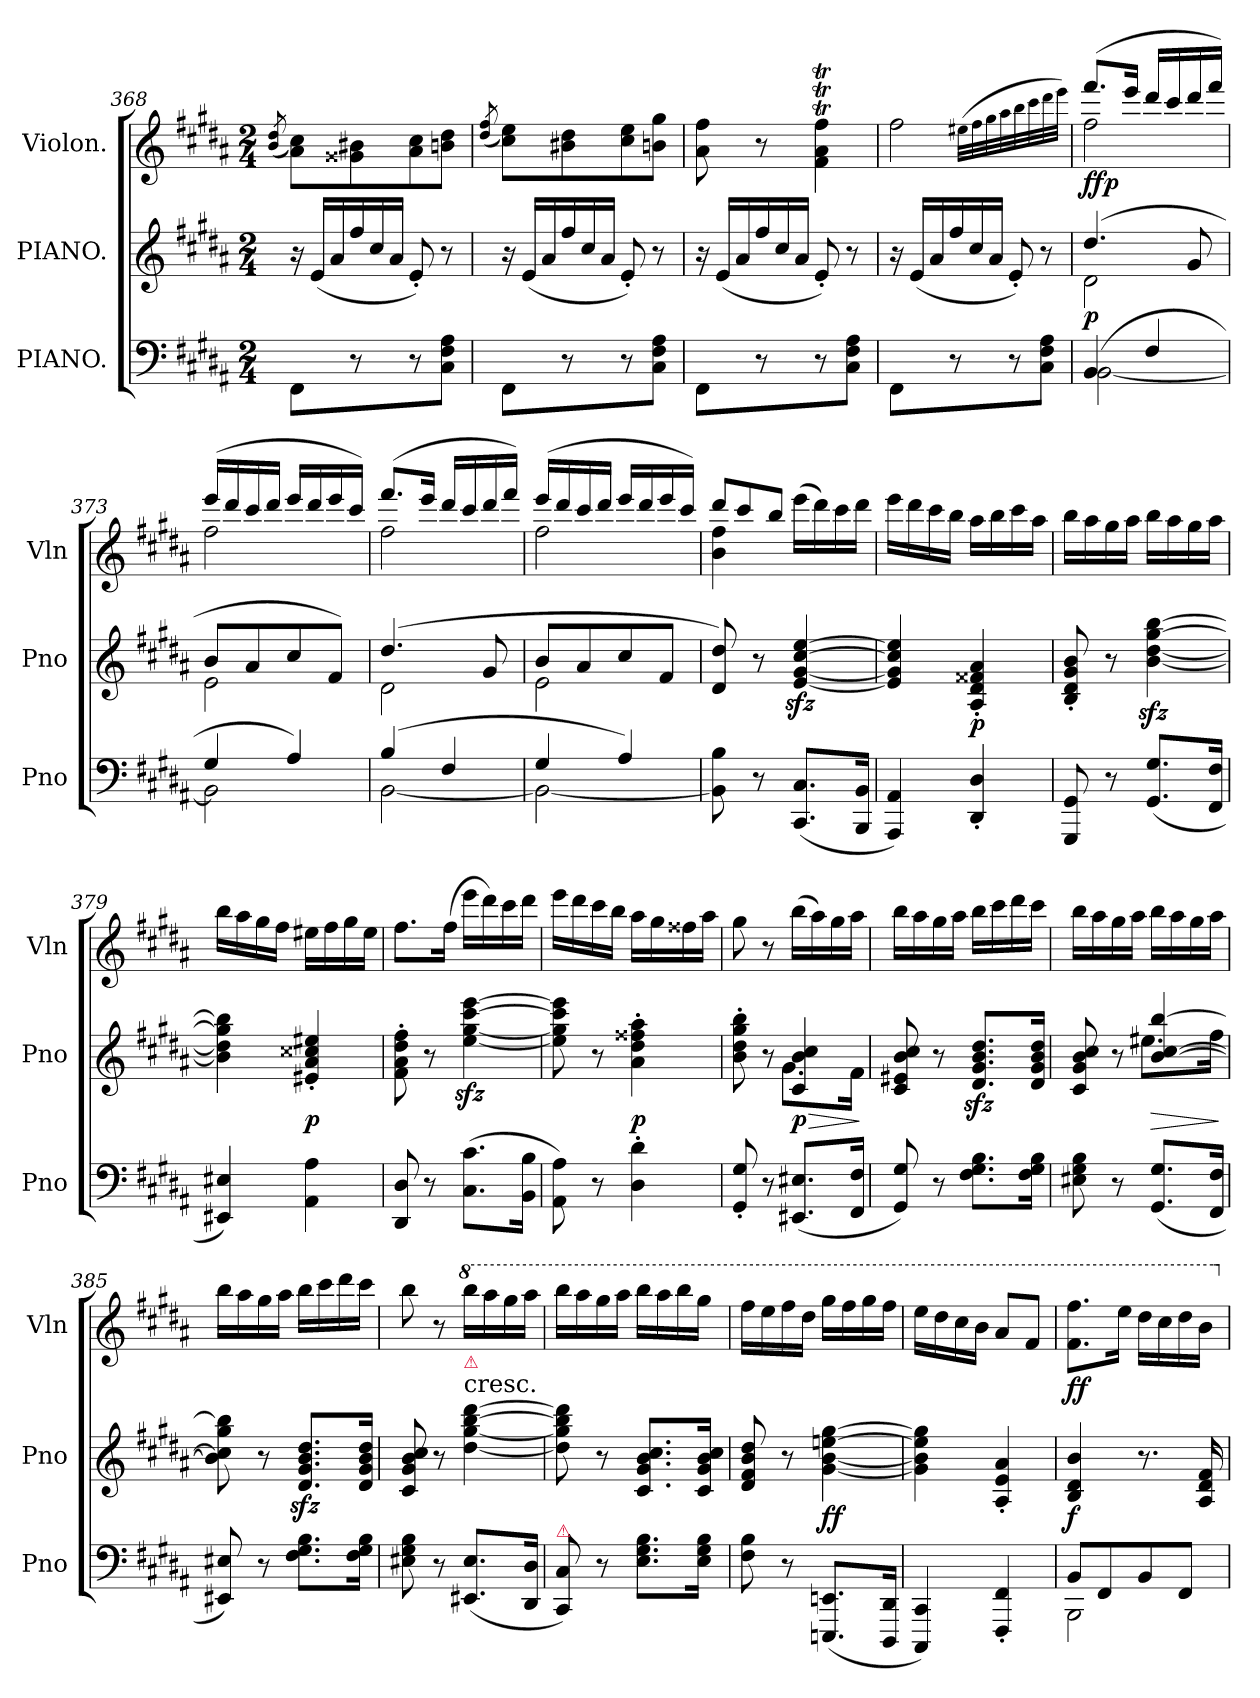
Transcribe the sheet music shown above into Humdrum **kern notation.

**kern	**kern	**dynam	**kern	**dynam
*part3	*part2	*part2	*part1	*part1
*staff3	*staff2	*staff2	*staff1	*staff1
*I"PIANO.	*I"PIANO.	*	*I"Violon.	*
*I'Pno	*I'Pno	*	*I'Vln	*
*clefF4	*clefG2	*	*clefG2	*
*k[f#c#g#d#a#]	*k[f#c#g#d#a#]	*	*k[f#c#g#d#a#]	*
*M2/4	*M2/4	*	*M2/4	*
=368	=368	=368	=368	=368
.	.	.	(<8qb/ 8qdd#/	.
*	*Xtuplet	*	*	*
8FF#\L	24r	.	8a#\ 8cc#\L)	.
.	(24e/LL	.	.	.
.	24a#/	.	.	.
8r	24ff#/	.	8g##X\ 8b#X\	.
.	24cc#/	.	.	.
.	24a#/JJ	.	.	.
8r	8e'/)	.	8a#\ 8cc#\	.
8C#\ 8F#\ 8A#\J	8r	.	8bn\ 8dd#\J	.
=369	=369	=369	=369	=369
.	.	.	(<8qdd#/ 8qff#/	.
8FF#\L	24r	.	8cc#\ 8ee\L)	.
.	(24e/LL	.	.	.
.	24a#/	.	.	.
8r	24ff#/	.	8b#X\ 8dd#\	.
.	24cc#/	.	.	.
.	24a#/JJ	.	.	.
8r	8e'/)	.	8cc#\ 8ee\	.
8C#\ 8F#\ 8A#\J	8r	.	8bn\ 8gg#\J	.
=370	=370	=370	=370	=370
8FF#\L	24r	.	8a#\ 8ff#\	.
.	(24e/LL	.	.	.
.	24a#/	.	.	.
8r	24ff#/	.	8r	.
.	24cc#/	.	.	.
.	24a#/JJ	.	.	.
8r	8e'/)	.	4f#T\ 4a#T\ 4ff#T\	.
8C#\ 8F#\ 8A#\J	8r	.	.	.
=371	=371	=371	=371	=371
8FF#\L	24r	.	2ff#\	.
.	(24e/LL	.	.	.
.	24a#/	.	.	.
8r	24ff#/	.	.	.
.	24cc#/	.	.	.
.	24a#/JJ	.	.	.
8r	8e'/)	.	.	.
8C#\ 8F#\ 8A#\J	8r	.	.	.
.	.	.	(32qqee#X\LLL	.
.	.	.	32qqff#\	.
.	.	.	32qqgg#\	.
.	.	.	32qqaa#\	.
.	.	.	32qqbb\	.
.	.	.	32qqccc#\	.
.	.	.	32qqddd#\	.
.	.	.	32qqeee\JJJ)	.
=372	=372	=372	=372	=372
!LO:N:vis=2	!	!	!	!
*^	*^	*	*^	*
(4BB/	[2BB\	(4.dd#/	2d#\	p	(8.fff#TTT/L	2ff#\	ffp
.	.	.	.	.	16eee/Jk	.	.
4F#/	.	.	.	.	16ddd#/LL	.	.
.	.	.	.	.	16ccc#/	.	.
.	.	8g#/	.	.	16ddd#/	.	.
.	.	.	.	.	16fff#/JJ)	.	.
=373	=373	=373	=373	=373	=373	=373	=373
4G#/	2BB\]	8b/L	2e\	.	(16eee/LL	2ff#\	.
.	.	.	.	.	16ddd#/	.	.
.	.	8a#/	.	.	16ccc#/	.	.
.	.	.	.	.	16ddd#/JJ	.	.
4A#/)	.	8cc#/	.	.	16eee/LL	.	.
.	.	.	.	.	16ddd#/	.	.
.	.	8f#/J)	.	.	16eee/	.	.
.	.	.	.	.	16ccc#/JJ)	.	.
=374	=374	=374	=374	=374	=374	=374	=374
(4B/	[2BB\	(4.dd#/	2d#\	.	(8.fff#/L	2ff#\	.
.	.	.	.	.	16eee/Jk	.	.
4F#/	.	.	.	.	16ddd#/LL	.	.
.	.	.	.	.	16ccc#/	.	.
.	.	8g#/	.	.	16ddd#/	.	.
.	.	.	.	.	16fff#/JJ)	.	.
=375	=375	=375	=375	=375	=375	=375	=375
4G#/	2BB\_	8b/L	2e\	.	(16eee/LL	2ff#\	.
.	.	.	.	.	16ddd#/	.	.
.	.	8a#/	.	.	16ccc#/	.	.
.	.	.	.	.	16ddd#/JJ	.	.
4A#/)	.	8cc#/	.	.	16eee/LL	.	.
.	.	.	.	.	16ddd#/	.	.
.	.	8f#/J	.	.	16eee/	.	.
.	.	.	.	.	16ccc#/JJ)	.	.
*v	*v	*	*	*	*	*	*
*	*v	*v	*	*	*	*
=376	=376	=376	=376	=376	=376
*	*	*	*Xtuplet	*	*
8BB]\ 8B\	8d#/ 8dd#/)	.	12ddd#/L	4b\ 4ff#\	.
.	.	.	12ccc#/	.	.
8r	8r	.	.	.	.
.	.	.	12bb/J	.	.
(8.CC#/ 8.C#/L	[4ezz/ [4g#zz/ [4cc#zz/ [4eezz/	.	(16eee\LL	4ryy	.
.	.	.	16ddd#\)	.	.
.	.	.	16ccc#\	.	.
16BBB/ 16BB/Jk	.	.	16ddd#\JJ	.	.
*	*	*	*v	*v	*
=377	=377	=377	=377	=377
4AAA#/ 4AA#/)	4e]/ 4g#]/ 4cc#]/ 4ee]/	.	16eee\LL	.
.	.	.	16ddd#\	.
.	.	.	16ccc#\	.
.	.	.	16bb\JJ	.
4DD#'/ 4D#'/	4A#'/ 4d#'/ 4f##X'/ 4a#'/	p	16aa#\LL	.
.	.	.	16bb\	.
.	.	.	16ccc#\	.
.	.	.	16aa#\JJ	.
=378	=378	=378	=378	=378
8GGG#/ 8GG#/	8B'/ 8d#'/ 8g#'/ 8b'/	.	16bb\LL	.
.	.	.	16aa#\	.
8r	8r	.	16gg#\	.
.	.	.	16aa#\JJ	.
(8.GG#/ 8.G#/L	[4bzz\ [4dd#zz\ [4gg#zz\ [4bbzz\	.	16bb\LL	.
.	.	.	16aa#\	.
.	.	.	16gg#\	.
16FF#/ 16F#/Jk	.	.	16aa#\JJ	.
=379	=379	=379	=379	=379
4EE#X/ 4E#X/)	4b]\ 4dd#]\ 4gg#]\ 4bb]\	.	16bb\LL	.
.	.	.	16aa#\	.
.	.	.	16gg#\	.
.	.	.	16ff#\JJ	.
4AA#\ 4A#\	4e#X'/ 4a#'/ 4cc##X'/ 4ee#X'/	p	16ee#X\LL	.
.	.	.	16ff#\	.
.	.	.	16gg#\	.
.	.	.	16ee#\JJ	.
=380	=380	=380	=380	=380
8DD#/ 8D#/	8f#'\ 8a#'\ 8dd#'\ 8ff#'\	.	8.ff#\L	.
8r	8r	.	.	.
.	.	.	(16ff#\Jk	.
(8.C#\ 8.c#\L	[4eezz\ [4gg#zz\ [4ccc#zz\ [4eeezz\	.	16eee\LL	.
.	.	.	16ddd#\)	.
.	.	.	16ccc#\	.
16BB\ 16B\Jk	.	.	16ddd#\JJ	.
=381	=381	=381	=381	=381
8AA#\ 8A#\)	8ee]\ 8gg#]\ 8ccc#]\ 8eee]\	.	16eee\LL	.
.	.	.	16ddd#\	.
8r	8r	.	16ccc#\	.
.	.	.	16bb\JJ	.
4D#'\ 4d#'\	4a#'\ 4dd#'\ 4ff##X'\ 4aa#'\	p	16aa#\LL	.
.	.	.	16gg#\	.
.	.	.	16ff##X\	.
.	.	.	16aa#\JJ	.
=382	=382	=382	=382	=382
*	*^	*	*	*
8GG#'/ 8G#'/	8b'\ 8dd#'\ 8gg#'\ 8bb'\	4ryy	.	8gg#\	.
8r	8r	.	.	8r	.
!	!	!	!LO:HP:b	!	!
(8.EE#X/ 8.E#X/L	4c#/ 4b/ 4cc#/	8.g#\L	> p	(16bb\LL	.
.	.	.	.	16aa#\)	.
.	.	.	.	16gg#\	.
16FF#/ 16F#/Jk	.	16f#\Jk	.	16aa#\JJ	.
*	*v	*v	*	*	*
.	.	]	.	.
=383	=383	=383	=383	=383
8GG#/ 8G#/)	8c#/ 8e#X/ 8b/ 8cc#/	.	16bb\LL	.
.	.	.	16aa#\	.
8r	8r	.	16gg#\	.
.	.	.	16aa#\JJ	.
8.F#\ 8.G#\ 8.B\L	8.d#zz/ 8.g#zz/ 8.bzz/ 8.dd#zz/L	.	16bb\LL	.
.	.	.	16ccc#\	.
.	.	.	16ddd#\	.
16F#\ 16G#\ 16B\Jk	16d#/ 16g#/ 16b/ 16dd#/Jk	.	16ccc#\JJ	.
=384	=384	=384	=384	=384
*	*^	*	*	*
8E#X\ 8G#\ 8B\	8c#/ 8g#/ 8b/ 8cc#/	4ryy	.	16bb\LL	.
.	.	.	.	16aa#\	.
8r	8r	.	.	16gg#\	.
.	.	.	.	16aa#\JJ	.
!	!	!	!LO:HP:b	!	!
(8.GG#/ 8.G#/L	[4b/ [4cc#/ [4bb/	8.ee#X\L	>	16bb\LL	.
.	.	.	.	16aa#\	.
.	.	.	.	16gg#\	.
16FF#/ 16F#/Jk	.	16ff#\Jk	.	16aa#\JJ	.
*	*v	*v	*	*	*
.	.	]	.	.
=385	=385	=385	=385	=385
8EE#X/ 8E#X/)	8b]\ 8cc#]\ 8gg#\ 8bb]\	.	16bb\LL	.
.	.	.	16aa#\	.
8r	8r	.	16gg#\	.
.	.	.	16aa#\JJ	.
8.F#\ 8.G#\ 8.B\L	8.d#zz/ 8.g#zz/ 8.bzz/ 8.dd#zz/L	.	16bb\LL	.
.	.	.	16ccc#\	.
.	.	.	16ddd#\	.
16F#\ 16G#\ 16B\Jk	16d#/ 16g#/ 16b/ 16dd#/Jk	.	16ccc#\JJ	.
=386	=386	=386	=386	=386
8E#X\ 8G#\ 8B\	8c#/ 8g#/ 8b/ 8cc#/	.	8bb\	.
8r	8r	.	8r	.
*	*	*	*8va	*
!	!LO:TX:t=cresc.	!	!	!
!	!LO:TX:a:color=crimson:t=⚠	!	!	!
(8.EE#X/ 8.E#/L	[4dd#\ [4gg#\ [4bb\ [4ddd#\	.	16bbb\LL	.
.	.	.	16aaa#\	.
.	.	.	16ggg#\	.
16DD#/ 16D#/Jk	.	.	16aaa#\JJ	.
=387	=387	=387	=387	=387
!LO:TX:a:color=crimson:t=⚠	!	!	!	!
8CC#/ 8C#/)	8dd#]\ 8gg#]\ 8bb]\ 8ddd#]\	.	16bbb\LL	.
.	.	.	16aaa#\	.
8r	8r	.	16ggg#\	.
.	.	.	16aaa#\JJ	.
8.E\ 8.G#\ 8.B\L	8.c#/ 8.g#/ 8.b/ 8.cc#/L	.	16bbb\LL	.
.	.	.	16aaa#\	.
.	.	.	16bbb\	.
16E\ 16G#\ 16B\Jk	16c#/ 16g#/ 16b/ 16cc#/Jk	.	16ggg#\JJ	.
=388	=388	=388	=388	=388
8F#\ 8B\	8d#/ 8f#/ 8b/ 8dd#/	.	16fff#\LL	.
.	.	.	16eee\	.
8r	8r	.	16fff#\	.
.	.	.	16ddd#\JJ	.
(8.EEEn/ 8.EEn/L	[4g#\ [4b\ [4een\ [4gg#\	ff	16ggg#\LL	.
.	.	.	16fff#\	.
.	.	.	16ggg#\	.
16DDD#/ 16DD#/Jk	.	.	16fff#\JJ	.
=389	=389	=389	=389	=389
4CCC#/ 4CC#/)	4g#]\ 4b]\ 4ee]\ 4gg#]\	.	16eee\LL	.
.	.	.	16ddd#\	.
.	.	.	16ccc#\	.
.	.	.	16bb\JJ	.
4FFF#'/ 4FF#'/	4A#'/ 4e'/ 4a#'/	.	8aa#/L	.
.	.	.	8ff#/J	.
=390	=390	=390	=390	=390
*^	*	*	*	*
8BB/L	2BBB\	4B/ 4d#/ 4b/	f	8.ff#\ 8.fff#\L	ff
8FF#/	.	.	.	.	.
.	.	.	.	16eee\Jk	.
8BB/	.	8.r	.	16ddd#\LL	.
.	.	.	.	16ccc#\	.
8FF#/J	.	.	.	16ddd#\	.
.	.	16A#/ 16d#/ 16f#/	.	16bb\JJ	.
*v	*v	*	*	*	*
*	*	*	*X8va	*
=	=	=	=	=
*-	*-	*-	*-	*-
